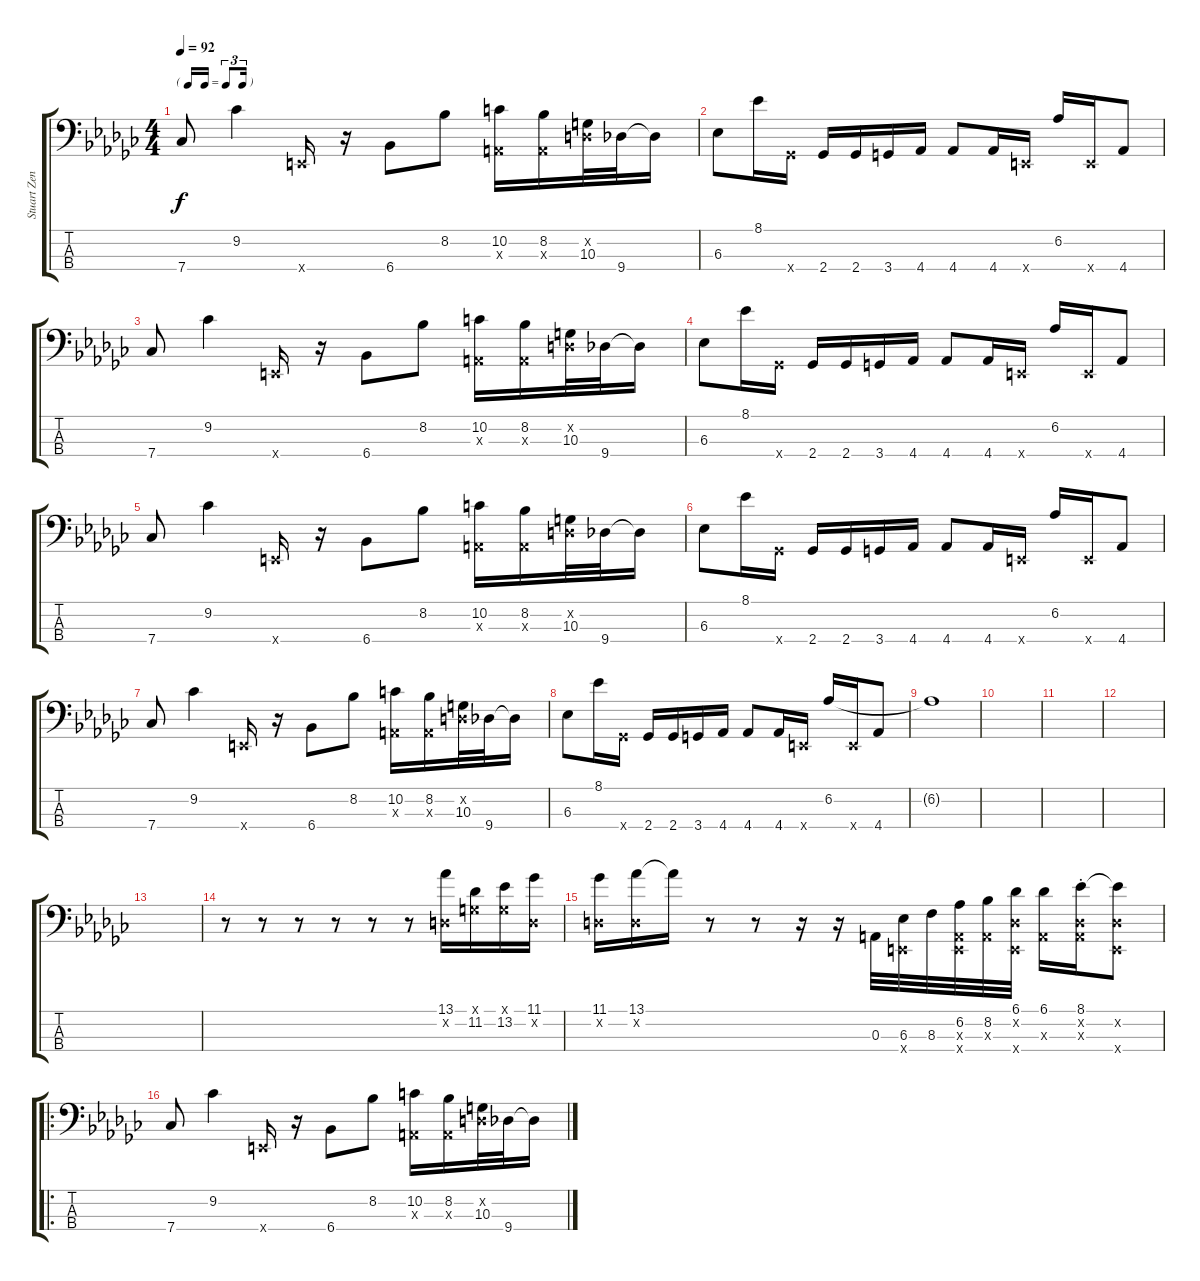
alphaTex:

\track ("Stuart Zender" "Stuart Zen") {instrument electricbassfinger}
\staff {score tabs}
\tuning (G2 D2 A1 E1) {hide}
\ts (4 4)
\tf triplet16th
\tempo 92
\clef f4
\ks ebminor
7.4.8{dy f instrument slapbass1} 9.2.4 0.4{x}.16 r.16 6.4.8 8.2.8 (10.2 0.3{x}).16 (8.2 0.3{x}).16 (0.2{x} 10.3).32 9.4.32{volume 16 instrument electricbassfinger} 9.4{t}.16 |
6.3.8{instrument slapbass1} 8.1.16 2.4{x}.16 2.4.16{volume 16 instrument electricbassfinger} 2.4.16 3.4.16 4.4.16 4.4.8 4.4.16{instrument slapbass1} 0.4{x}.16 6.2.16 0.4{x}.16 4.4.8{volume 16 instrument electricbassfinger} |
7.4.8{instrument slapbass1} 9.2.4 0.4{x}.16 r.16 6.4.8 8.2.8 (10.2 0.3{x}).16 (8.2 0.3{x}).16 (0.2{x} 10.3).32 9.4.32{volume 16 instrument electricbassfinger} 9.4{t}.16 |
6.3.8{instrument slapbass1} 8.1.16 2.4{x}.16 2.4.16{volume 16 instrument electricbassfinger} 2.4.16 3.4.16 4.4.16 4.4.8 4.4.16{instrument slapbass1} 0.4{x}.16 6.2.16 0.4{x}.16 4.4.8{volume 16 instrument electricbassfinger} |
7.4.8{instrument slapbass1} 9.2.4 0.4{x}.16 r.16 6.4.8 8.2.8 (10.2 0.3{x}).16 (8.2 0.3{x}).16 (0.2{x} 10.3).32 9.4.32{volume 16 instrument electricbassfinger} 9.4{t}.16 |
6.3.8{instrument slapbass1} 8.1.16 2.4{x}.16 2.4.16{volume 16 instrument electricbassfinger} 2.4.16 3.4.16 4.4.16 4.4.8 4.4.16{instrument slapbass1} 0.4{x}.16 6.2.16 0.4{x}.16 4.4.8{volume 16 instrument electricbassfinger} |
7.4.8{instrument slapbass1} 9.2.4 0.4{x}.16 r.16 6.4.8 8.2.8 (10.2 0.3{x}).16 (8.2 0.3{x}).16 (0.2{x} 10.3).32 9.4.32{volume 16 instrument electricbassfinger} 9.4{t}.16 |
6.3.8{instrument slapbass1} 8.1.16 2.4{x}.16 2.4.16{volume 16 instrument electricbassfinger} 2.4.16 3.4.16 4.4.16 4.4.8 4.4.16{instrument slapbass1} 0.4{x}.16 6.2.16 0.4{x}.16 4.4.8{volume 16 instrument electricbassfinger} |
6.2{t}.1 |
|
|
|
|
r.8 r.8 r.8 r.8 r.8 r.8 (13.1 0.2{x}).16{instrument slapbass1} (0.1{x} 11.2).16 (0.1{x} 13.2).16 (11.1 0.2{x}).16 |
(11.1 0.2{x}).16 (13.1 0.2{x}).16 13.1{t}.16 r.8 r.8 r.16 r.16 0.3.32 (6.3 0.4{x}).32 8.3.32 (6.2 0.3{x} 0.4{x}).32 (8.2 0.3{x}).32 (6.1 0.2{x} 0.4{x}).32 (6.1 0.3{x}).16 (8.1{st} 0.2{x} 0.3{x}).16{volume 16 instrument slapbass1} (8.1{t} 0.2{x} 0.4{x}).8 |
\ro
7.4.8{instrument slapbass1} 9.2.4 0.4{x}.16 r.16 6.4.8 8.2.8 (10.2 0.3{x}).16 (8.2 0.3{x}).16 (0.2{x} 10.3).32 9.4.32{volume 16 instrument electricbassfinger} 9.4{t}.16
